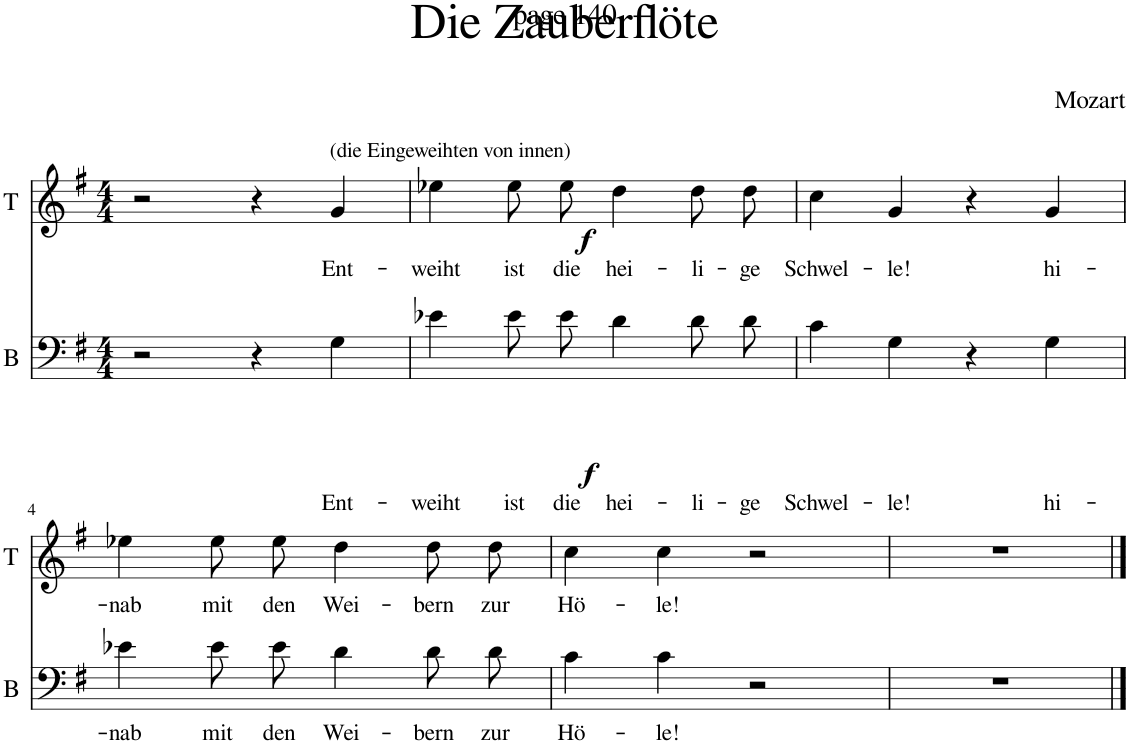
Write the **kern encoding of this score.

**kern	**text	**dynam	**kern	**text	**dynam
*part2	*part2	*part2	*part1	*part1	*part1
*staff2	*staff2	*staff2	*staff1	*staff1	*staff1
*I"B	*	*	*I"T	*	*
*I'B	*	*	*I'T	*	*
*clefF4	*	*	*clefG2	*	*
*k[f#]	*	*	*k[f#]	*	*
*M4/4	*	*	*M4/4	*	*
=1	=1	=1	=1	=1	=1
2r	.	.	2r	.	.
4r	.	.	4r	.	.
!	!	!	!LO:TX:a:t=(die Eingeweihten von innen)	!	!
!	!LO:LY:b	!LO:DY:b	!	!LO:LY:b	!LO:DY:b
4G\	Ent-	f	4g/	Ent-	f
=2	=2	=2	=2	=2	=2
!	!LO:LY:b	!	!	!LO:LY:b	!
4e-X\	-weiht	.	4ee-X\	-weiht	.
!	!LO:LY:b	!	!	!LO:LY:b	!
8e-\L	ist	.	8ee-\L	ist	.
!	!LO:LY:b	!	!	!LO:LY:b	!
8e-\J	die	.	8ee-\J	die	.
!	!LO:LY:b	!	!	!LO:LY:b	!
4d\	hei-	.	4dd\	hei-	.
!	!LO:LY:b	!	!	!LO:LY:b	!
8d\L	-li-	.	8dd\L	-li-	.
!	!LO:LY:b	!	!	!LO:LY:b	!
8d\J	-ge	.	8dd\J	-ge	.
=3	=3	=3	=3	=3	=3
!	!LO:LY:b	!	!	!LO:LY:b	!
4c\	Schwel-	.	4cc\	Schwel-	.
!	!LO:LY:b	!	!	!LO:LY:b	!
4G\	-le!	.	4g/	-le!	.
4r	.	.	4r	.	.
!	!LO:LY:b	!	!	!LO:LY:b	!
4G\	hi-	.	4g/	hi-	.
!!LO:LB:g=z
=4	=4	=4	=4	=4	=4
!	!LO:LY:b	!	!	!LO:LY:b	!
4e-X\	-nab	.	4ee-X\	-nab	.
!	!LO:LY:b	!	!	!LO:LY:b	!
8e-\L	mit	.	8ee-\L	mit	.
!	!LO:LY:b	!	!	!LO:LY:b	!
8e-\J	den	.	8ee-\J	den	.
!	!LO:LY:b	!	!	!LO:LY:b	!
4d\	Wei-	.	4dd\	Wei-	.
!	!LO:LY:b	!	!	!LO:LY:b	!
8d\L	-bern	.	8dd\L	-bern	.
!	!LO:LY:b	!	!	!LO:LY:b	!
8d\J	zur	.	8dd\J	zur	.
=5	=5	=5	=5	=5	=5
!	!LO:LY:b	!	!	!LO:LY:b	!
4c\	Hö-	.	4cc\	Hö-	.
!	!LO:LY:b	!	!	!LO:LY:b	!
4c\	-le!	.	4cc\	-le!	.
2r	.	.	2r	.	.
=6	=6	=6	=6	=6	=6
1r	.	.	1r	.	.
==	==	==	==	==	==
*-	*-	*-	*-	*-	*-
